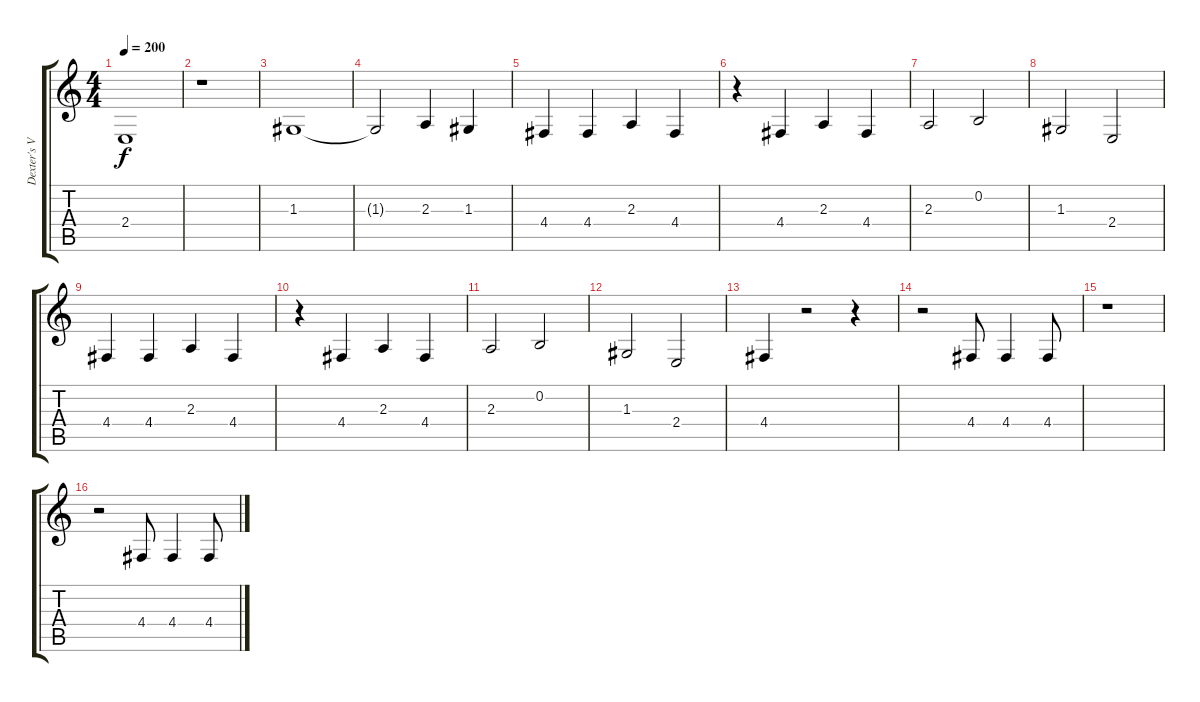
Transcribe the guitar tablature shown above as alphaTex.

\track ("Dexter's Voice" "Dexter's V") {instrument trumpet}
\staff {score tabs}
\tuning (E4 B3 G3 D3 A2 E2) {hide}
\ts (4 4)
\tempo 200
\clef g2
\ks c
2.4.1{dy f} |
r.1 |
1.3.1 |
1.3{t}.2 2.3.4 1.3.4 |
4.4.4 4.4.4 2.3.4 4.4.4 |
r.4 4.4.4 2.3.4 4.4.4 |
2.3.2 0.2.2 |
1.3.2 2.4.2 |
4.4.4 4.4.4 2.3.4 4.4.4 |
r.4 4.4.4 2.3.4 4.4.4 |
2.3.2 0.2.2 |
1.3.2 2.4.2 |
4.4.4 r.2 r.4 |
r.2 4.4.8 4.4.4 4.4.8 |
r.1 |
r.2 4.4.8 4.4.4 4.4.8
